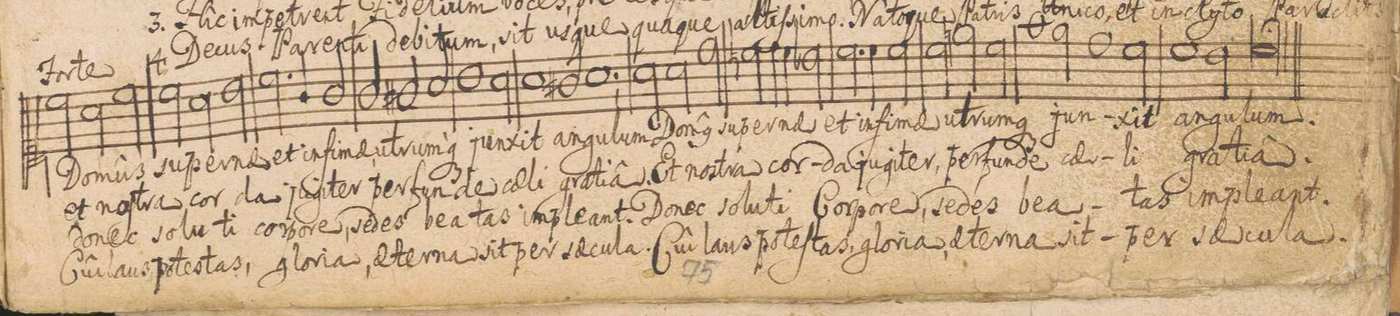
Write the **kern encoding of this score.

**kern	**text	**text	**text	**text	**dynam
*I"CANTVS.	*	*	*	*	*
*clefC1	*	*	*	*	*
*k[]	*	*	*	*	*
*M3/2	*	*	*	*	*
=16	=16	=16	=16	=16	=16
2cc\	Do-	et	do-	Cûi	f
2a\	-mûs	noſ-	-nec	laus	.
2cc\	su-	-tra	so-	po-	.
=17	=17	=17	=17	=17	=17
2cc\	-per-	cor-	-lu-	-te-	.
2a\	-nae	.	.	.	.
2b\	et	-da	-ti	-stas,	.
=18	=18	=18	=18	=18	=18
2.cc\	in-	ju-	cor-	glo-	.
4g/	-fi-	-gi-	-po-	-ri-	.
2g/	-mae,	-ter	-re,	-a,	.
=19	=19	=19	=19	=19	=19
2g/	u-	per-	se-	ae-	.
2g#X/	-trum-	-fun-	-des	-ter-	.
2a/	-q(ue)	-de	be-	-na	.
=20	=20	=20	=20	=20	=20
1b	jun-	cae-	-a-	sit	.
2a\	-xit	-li	-tas	per	.
=21	=21	=21	=21	=21	=21
1a	an-	gra-	im-	sae-	.
2g#X/	-gu-	-ti-	-ple-	-cu-	.
=22-	=22-	=22-	=22-	=22-	=22-
1.a,<	-lum	-â.	-ant.	-la.	.
=23	=23	=23	=23	=23	=23
2a\	Do-	Et	Do-	Cuî	.
2a\	-m(us)	nos-	-nec	laus,	.
2dd\	su-	-tra	so-	po-	.
=24	=24	=24	=24	=24	=24
2ccn\	-per-	cor-	-lu-	-te-	.
4dd\	-nae	.	.	.	.
4cc\	.	.	.	.	.
2b-X\	et	-da	-ti	-ſtas,	.
=25	=25	=25	=25	=25	=25
2.cc\	in-	ju-	Cor-	glo-	.
4cc\	-fi-	-gi-	-po-	-ri-	.
2cc\	-mae	-ter,	-re,	-a,	.
=26	=26	=26	=26	=26	=26
2cc\	u-	per-	se-	ae-	.
2een\	-trum-	-fun-	-des	-ter-	.
2cc\	-q(ue)	-de	be-	-na	.
=27	=27	=27	=27	=27	=27
1ff	jun-	cae-	-a-	sit	.
2ee\	.	.	.	.	.
=28-	=28-	=28-	=28-	=28-	=28-
1dd	.	.	.	.	.
2cc\	-xit	-li	-tas	per	.
=29	=29	=29	=29	=29	=29
1cc	an-	gra-	im-	sae-	.
2b\	-gu-	-ti-	-ple-	-cu-	.
=30-	=30-	=30-	=30-	=30-	=30-
1.ccl;	-lum.	-â.	-ant.	-la.	.
==	==	==	==	==	==
*-	*-	*-	*-	*-	*-
